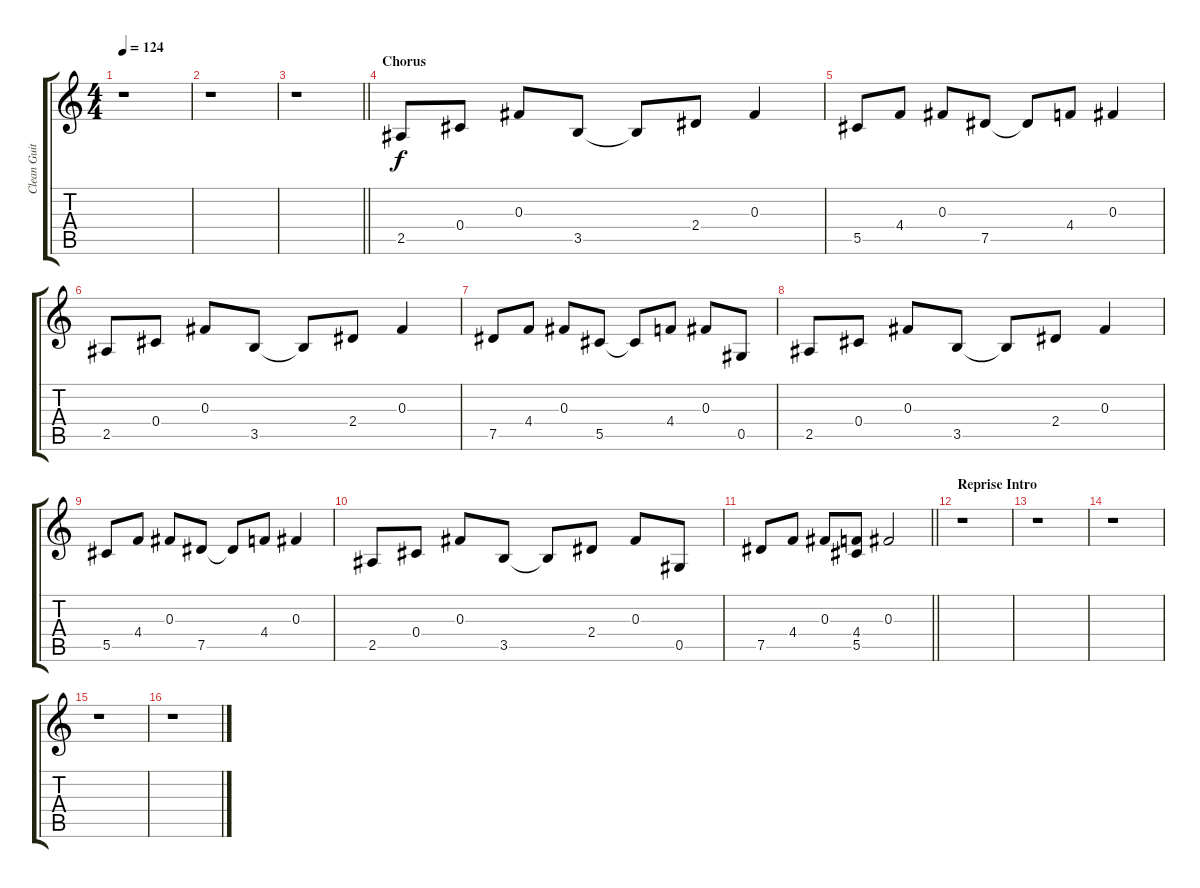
\track ("Clean Guitar" "Clean Guit") {instrument electricguitarclean}
\staff {score tabs}
\tuning (Eb4 Bb3 Gb3 Db3 Ab2 Eb2) {hide}
\ts (4 4)
\tempo 124
\clef g2
\ks c
r.1{dy f} |
r.1 |
\barLineRight lightlight
r.1 |
\section ("" "Chorus")
2.5.8 0.4.8 0.3.8 3.5.8 3.5{t}.8 2.4.8 0.3.4 |
5.5.8 4.4.8 0.3.8 7.5.8 7.5{t}.8 4.4.8 0.3.4 |
2.5.8 0.4.8 0.3.8 3.5.8 3.5{t}.8 2.4.8 0.3.4 |
7.5.8 4.4.8 0.3.8 5.5.8 5.5{t}.8 4.4.8 0.3.8 0.5.8 |
2.5.8 0.4.8 0.3.8 3.5.8 3.5{t}.8 2.4.8 0.3.4 |
5.5.8 4.4.8 0.3.8 7.5.8 7.5{t}.8 4.4.8 0.3.4 |
2.5.8 0.4.8 0.3.8 3.5.8 3.5{t}.8 2.4.8 0.3.8 0.5.8 |
\barLineRight lightlight
7.5.8 4.4.8 0.3.8 (4.4 5.5).8 0.3.2 |
\section ("" "Reprise Intro")
r.1 |
r.1 |
r.1 |
r.1 |
r.1
